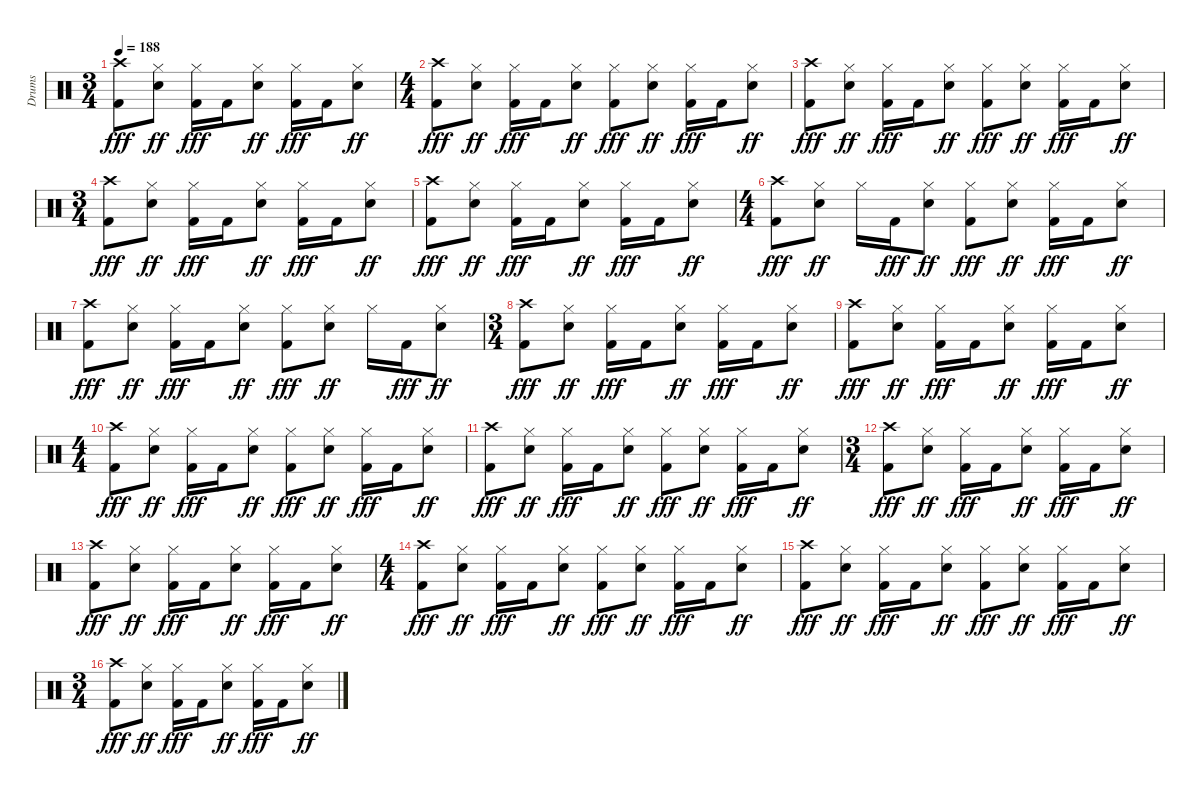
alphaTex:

\track ("Drums" "Drums") {instrument percussion}
\staff {score}
\articulation defaults
\ts (3 4)
\tempo 188
\clef neutral
\ks c
("Crash high (hit)" "Kick (hit) 2").8{dy fff} ("Hi-Hat (closed)" "Snare (hit) 2").8{dy ff} ("Hi-Hat (closed)" "Kick (hit) 2").16{dy fff} "Kick (hit) 2".16 ("Hi-Hat (closed)" "Snare (hit) 2").8{dy ff} ("Hi-Hat (closed)" "Kick (hit) 2").16{dy fff} "Kick (hit) 2".16 ("Hi-Hat (closed)" "Snare (hit) 2").8{dy ff} |
\ts (4 4)
("Crash high (hit)" "Kick (hit) 2").8{dy fff} ("Hi-Hat (closed)" "Snare (hit) 2").8{dy ff} ("Hi-Hat (closed)" "Kick (hit) 2").16{dy fff} "Kick (hit) 2".16 ("Hi-Hat (closed)" "Snare (hit) 2").8{dy ff} ("Hi-Hat (closed)" "Kick (hit) 2").8{dy fff} ("Hi-Hat (closed)" "Snare (hit) 2").8{dy ff} ("Hi-Hat (closed)" "Kick (hit) 2").16{dy fff} "Kick (hit) 2".16 ("Hi-Hat (closed)" "Snare (hit) 2").8{dy ff} |
("Crash high (hit)" "Kick (hit) 2").8{dy fff} ("Hi-Hat (closed)" "Snare (hit) 2").8{dy ff} ("Hi-Hat (closed)" "Kick (hit) 2").16{dy fff} "Kick (hit) 2".16 ("Hi-Hat (closed)" "Snare (hit) 2").8{dy ff} ("Hi-Hat (closed)" "Kick (hit) 2").8{dy fff} ("Hi-Hat (closed)" "Snare (hit) 2").8{dy ff} ("Hi-Hat (closed)" "Kick (hit) 2").16{dy fff} "Kick (hit) 2".16 ("Hi-Hat (closed)" "Snare (hit) 2").8{dy ff} |
\ts (3 4)
("Crash high (hit)" "Kick (hit) 2").8{dy fff} ("Hi-Hat (closed)" "Snare (hit) 2").8{dy ff} ("Hi-Hat (closed)" "Kick (hit) 2").16{dy fff} "Kick (hit) 2".16 ("Hi-Hat (closed)" "Snare (hit) 2").8{dy ff} ("Hi-Hat (closed)" "Kick (hit) 2").16{dy fff} "Kick (hit) 2".16 ("Hi-Hat (closed)" "Snare (hit) 2").8{dy ff} |
("Crash high (hit)" "Kick (hit) 2").8{dy fff} ("Hi-Hat (closed)" "Snare (hit) 2").8{dy ff} ("Hi-Hat (closed)" "Kick (hit) 2").16{dy fff} "Kick (hit) 2".16 ("Hi-Hat (closed)" "Snare (hit) 2").8{dy ff} ("Hi-Hat (closed)" "Kick (hit) 2").16{dy fff} "Kick (hit) 2".16 ("Hi-Hat (closed)" "Snare (hit) 2").8{dy ff} |
\ts (4 4)
("Crash high (hit)" "Kick (hit) 2").8{dy fff} ("Hi-Hat (closed)" "Snare (hit) 2").8{dy ff} "Hi-Hat (closed)".16 "Kick (hit) 2".16{dy fff} ("Hi-Hat (closed)" "Snare (hit) 2").8{dy ff} ("Hi-Hat (closed)" "Kick (hit) 2").8{dy fff} ("Hi-Hat (closed)" "Snare (hit) 2").8{dy ff} ("Hi-Hat (closed)" "Kick (hit) 2").16{dy fff} "Kick (hit) 2".16 ("Hi-Hat (closed)" "Snare (hit) 2").8{dy ff} |
("Crash high (hit)" "Kick (hit) 2").8{dy fff} ("Hi-Hat (closed)" "Snare (hit) 2").8{dy ff} ("Hi-Hat (closed)" "Kick (hit) 2").16{dy fff} "Kick (hit) 2".16 ("Hi-Hat (closed)" "Snare (hit) 2").8{dy ff} ("Hi-Hat (closed)" "Kick (hit) 2").8{dy fff} ("Hi-Hat (closed)" "Snare (hit) 2").8{dy ff} "Hi-Hat (closed)".16 "Kick (hit) 2".16{dy fff} ("Hi-Hat (closed)" "Snare (hit) 2").8{dy ff} |
\ts (3 4)
("Crash high (hit)" "Kick (hit) 2").8{dy fff} ("Hi-Hat (closed)" "Snare (hit) 2").8{dy ff} ("Hi-Hat (closed)" "Kick (hit) 2").16{dy fff} "Kick (hit) 2".16 ("Hi-Hat (closed)" "Snare (hit) 2").8{dy ff} ("Hi-Hat (closed)" "Kick (hit) 2").16{dy fff} "Kick (hit) 2".16 ("Hi-Hat (closed)" "Snare (hit) 2").8{dy ff} |
("Crash high (hit)" "Kick (hit) 2").8{dy fff} ("Hi-Hat (closed)" "Snare (hit) 2").8{dy ff} ("Hi-Hat (closed)" "Kick (hit) 2").16{dy fff} "Kick (hit) 2".16 ("Hi-Hat (closed)" "Snare (hit) 2").8{dy ff} ("Hi-Hat (closed)" "Kick (hit) 2").16{dy fff} "Kick (hit) 2".16 ("Hi-Hat (closed)" "Snare (hit) 2").8{dy ff} |
\ts (4 4)
("Crash high (hit)" "Kick (hit) 2").8{dy fff} ("Hi-Hat (closed)" "Snare (hit) 2").8{dy ff} ("Hi-Hat (closed)" "Kick (hit) 2").16{dy fff} "Kick (hit) 2".16 ("Hi-Hat (closed)" "Snare (hit) 2").8{dy ff} ("Hi-Hat (closed)" "Kick (hit) 2").8{dy fff} ("Hi-Hat (closed)" "Snare (hit) 2").8{dy ff} ("Hi-Hat (closed)" "Kick (hit) 2").16{dy fff} "Kick (hit) 2".16 ("Hi-Hat (closed)" "Snare (hit) 2").8{dy ff} |
("Crash high (hit)" "Kick (hit) 2").8{dy fff} ("Hi-Hat (closed)" "Snare (hit) 2").8{dy ff} ("Hi-Hat (closed)" "Kick (hit) 2").16{dy fff} "Kick (hit) 2".16 ("Hi-Hat (closed)" "Snare (hit) 2").8{dy ff} ("Hi-Hat (closed)" "Kick (hit) 2").8{dy fff} ("Hi-Hat (closed)" "Snare (hit) 2").8{dy ff} ("Hi-Hat (closed)" "Kick (hit) 2").16{dy fff} "Kick (hit) 2".16 ("Hi-Hat (closed)" "Snare (hit) 2").8{dy ff} |
\ts (3 4)
("Crash high (hit)" "Kick (hit) 2").8{dy fff} ("Hi-Hat (closed)" "Snare (hit) 2").8{dy ff} ("Hi-Hat (closed)" "Kick (hit) 2").16{dy fff} "Kick (hit) 2".16 ("Hi-Hat (closed)" "Snare (hit) 2").8{dy ff} ("Hi-Hat (closed)" "Kick (hit) 2").16{dy fff} "Kick (hit) 2".16 ("Hi-Hat (closed)" "Snare (hit) 2").8{dy ff} |
("Crash high (hit)" "Kick (hit) 2").8{dy fff} ("Hi-Hat (closed)" "Snare (hit) 2").8{dy ff} ("Hi-Hat (closed)" "Kick (hit) 2").16{dy fff} "Kick (hit) 2".16 ("Hi-Hat (closed)" "Snare (hit) 2").8{dy ff} ("Hi-Hat (closed)" "Kick (hit) 2").16{dy fff} "Kick (hit) 2".16 ("Hi-Hat (closed)" "Snare (hit) 2").8{dy ff} |
\ts (4 4)
("Crash high (hit)" "Kick (hit) 2").8{dy fff} ("Hi-Hat (closed)" "Snare (hit) 2").8{dy ff} ("Hi-Hat (closed)" "Kick (hit) 2").16{dy fff} "Kick (hit) 2".16 ("Hi-Hat (closed)" "Snare (hit) 2").8{dy ff} ("Hi-Hat (closed)" "Kick (hit) 2").8{dy fff} ("Hi-Hat (closed)" "Snare (hit) 2").8{dy ff} ("Hi-Hat (closed)" "Kick (hit) 2").16{dy fff} "Kick (hit) 2".16 ("Hi-Hat (closed)" "Snare (hit) 2").8{dy ff} |
("Crash high (hit)" "Kick (hit) 2").8{dy fff} ("Hi-Hat (closed)" "Snare (hit) 2").8{dy ff} ("Hi-Hat (closed)" "Kick (hit) 2").16{dy fff} "Kick (hit) 2".16 ("Hi-Hat (closed)" "Snare (hit) 2").8{dy ff} ("Hi-Hat (closed)" "Kick (hit) 2").8{dy fff} ("Hi-Hat (closed)" "Snare (hit) 2").8{dy ff} ("Hi-Hat (closed)" "Kick (hit) 2").16{dy fff} "Kick (hit) 2".16 ("Hi-Hat (closed)" "Snare (hit) 2").8{dy ff} |
\ts (3 4)
("Crash high (hit)" "Kick (hit) 2").8{dy fff} ("Hi-Hat (closed)" "Snare (hit) 2").8{dy ff} ("Hi-Hat (closed)" "Kick (hit) 2").16{dy fff} "Kick (hit) 2".16 ("Hi-Hat (closed)" "Snare (hit) 2").8{dy ff} ("Hi-Hat (closed)" "Kick (hit) 2").16{dy fff} "Kick (hit) 2".16 ("Hi-Hat (closed)" "Snare (hit) 2").8{dy ff}
